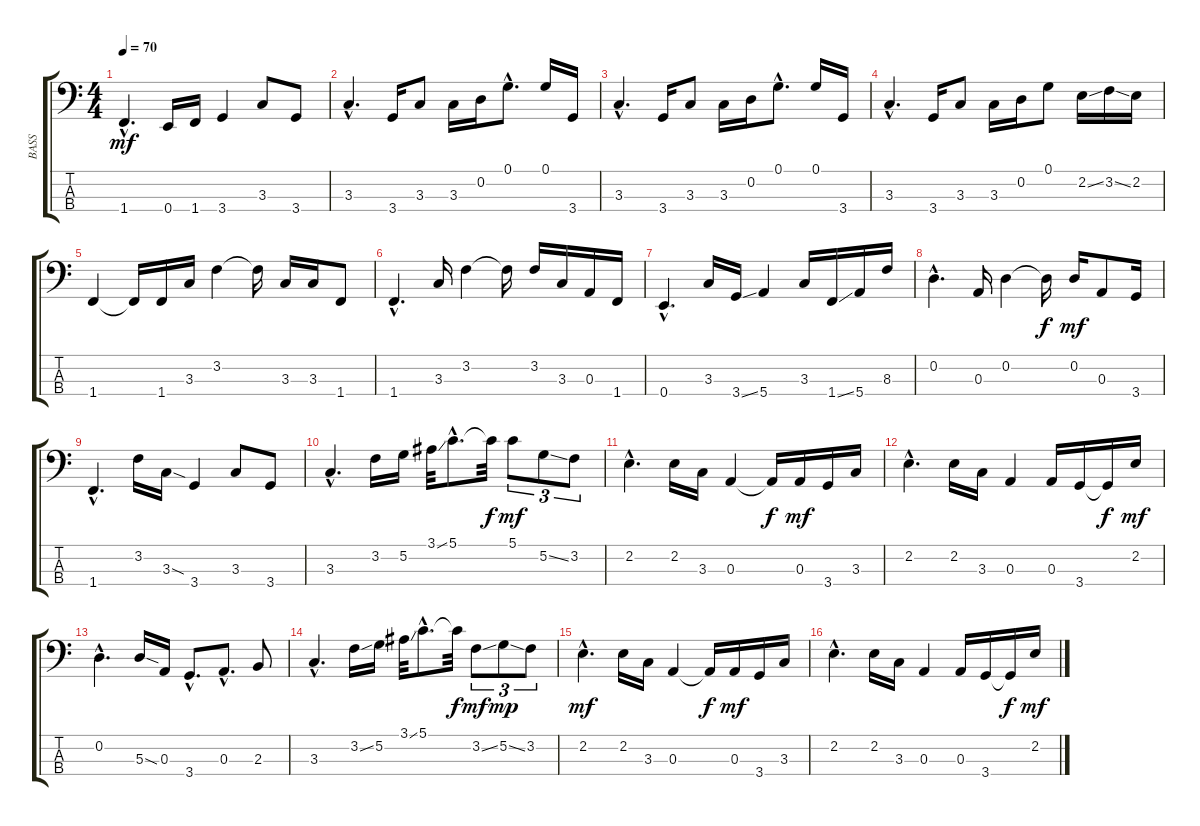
\track ("BASS" "BASS") {instrument electricbassfinger}
\staff {score tabs}
\tuning (G2 D2 A1 E1) {hide}
\ts (4 4)
\tempo 70
\clef f4
\ks c
1.4{hac}.4{d dy mf} 0.4.16 1.4.16 3.4.4 3.3.8 3.4.8 |
3.3{hac}.4{d} 3.4.16 3.3.8 3.3.16 0.2.16 0.1{hac}.8{d} 0.1.16 3.4.16 |
3.3{hac}.4{d} 3.4.16 3.3.8 3.3.16 0.2.16 0.1{hac}.8{d} 0.1.16 3.4.16 |
3.3{hac}.4{d} 3.4.16 3.3.8 3.3.16 0.2.16 0.1.8 2.2{ss}.16 3.2{ss}.16 2.2.16 |
1.4.4 1.4{t}.16 1.4.16 3.3.16 3.2.4 3.2{t}.16 3.3.16 3.3.16 1.4.8 |
1.4{hac}.4{d} 3.3.16 3.2.4 3.2{t}.16 3.2.16 3.3.16 0.3.16 1.4.16 |
0.4{hac}.4{d} 3.3.16 3.4{ss}.16 5.4.4 3.3.16 1.4{ss}.16 5.4.16 8.3.16 |
0.2{hac}.4{d} 0.3.16 0.2.4 0.2{t}.16{dy f} 0.2.16{dy mf} 0.3.8 3.4.16 |
1.4{hac}.4{d} 3.2.16 3.3{sod}.16 3.4.4 3.3.8 3.4.8 |
3.3{hac}.4{d} 3.2.16 5.2.16 3.1{ss}.32 5.1{hac}.8{d} 5.1{t}.32{dy f} 5.1.8{tu (3 2) dy mf} 5.2{ss}.8{tu (3 2)} 3.2.8{tu (3 2)} |
2.2{hac}.4{d} 2.2.16 3.3.16 0.3.4 0.3{t}.16{dy f} 0.3.16{dy mf} 3.4.16 3.3.16 |
2.2{hac}.4{d} 2.2.16 3.3.16 0.3.4 0.3.16 3.4.16 3.4{t}.16{dy f} 2.2.16{dy mf} |
0.2{hac}.4{d} 5.3{sod}.16 0.3.16 3.4{hac}.8{d} 0.3{hac}.8{d} 2.3.8 |
3.3{hac}.4{d} 3.2{ss}.16 5.2.16 3.1{ss}.32 5.1{hac}.8{d} 5.1{t}.32{dy f} 3.2{ss}.8{tu (3 2) dy mf} 5.2{ss}.8{tu (3 2) dy mp} 3.2.8{tu (3 2)} |
2.2{hac}.4{d dy mf} 2.2.16 3.3.16 0.3.4 0.3{t}.16{dy f} 0.3.16{dy mf} 3.4.16 3.3.16 |
2.2{hac}.4{d} 2.2.16 3.3.16 0.3.4 0.3.16 3.4.16 3.4{t}.16{dy f} 2.2.16{dy mf}
